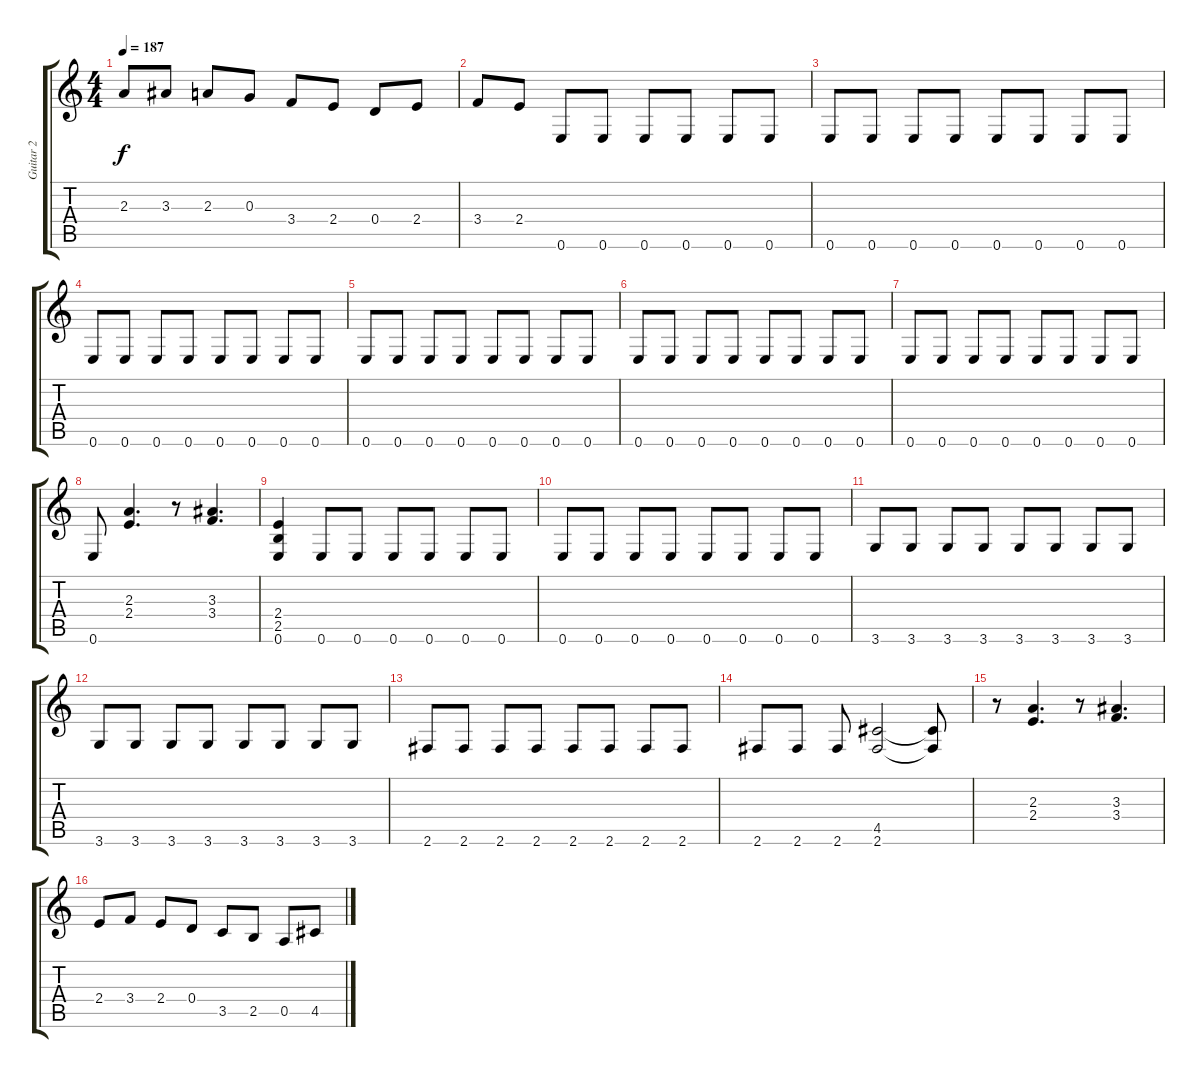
\track ("Guitar 2" "Guitar 2") {instrument distortionguitar}
\staff {score tabs}
\tuning (E4 B3 G3 D3 A2 E2) {hide}
\ts (4 4)
\tempo 187
\clef g2
\ks c
2.3.8{dy f} 3.3.8 2.3.8 0.3.8 3.4.8 2.4.8 0.4.8 2.4.8 |
3.4.8 2.4.8 0.6.8 0.6.8 0.6.8 0.6.8 0.6.8 0.6.8 |
0.6.8 0.6.8 0.6.8 0.6.8 0.6.8 0.6.8 0.6.8 0.6.8 |
0.6.8 0.6.8 0.6.8 0.6.8 0.6.8 0.6.8 0.6.8 0.6.8 |
0.6.8 0.6.8 0.6.8 0.6.8 0.6.8 0.6.8 0.6.8 0.6.8 |
0.6.8 0.6.8 0.6.8 0.6.8 0.6.8 0.6.8 0.6.8 0.6.8 |
0.6.8 0.6.8 0.6.8 0.6.8 0.6.8 0.6.8 0.6.8 0.6.8 |
0.6.8 (2.3 2.4).4{d} r.8 (3.3 3.4).4{d} |
(2.4 2.5 0.6).4 0.6.8 0.6.8 0.6.8 0.6.8 0.6.8 0.6.8 |
0.6.8 0.6.8 0.6.8 0.6.8 0.6.8 0.6.8 0.6.8 0.6.8 |
3.6.8 3.6.8 3.6.8 3.6.8 3.6.8 3.6.8 3.6.8 3.6.8 |
3.6.8 3.6.8 3.6.8 3.6.8 3.6.8 3.6.8 3.6.8 3.6.8 |
2.6.8 2.6.8 2.6.8 2.6.8 2.6.8 2.6.8 2.6.8 2.6.8 |
2.6.8 2.6.8 2.6.8 (4.5 2.6).2 (4.5{t} 2.6{t}).8 |
r.8 (2.3 2.4).4{d} r.8 (3.3 3.4).4{d} |
2.4.8 3.4.8 2.4.8 0.4.8 3.5.8 2.5.8 0.5.8 4.5.8
